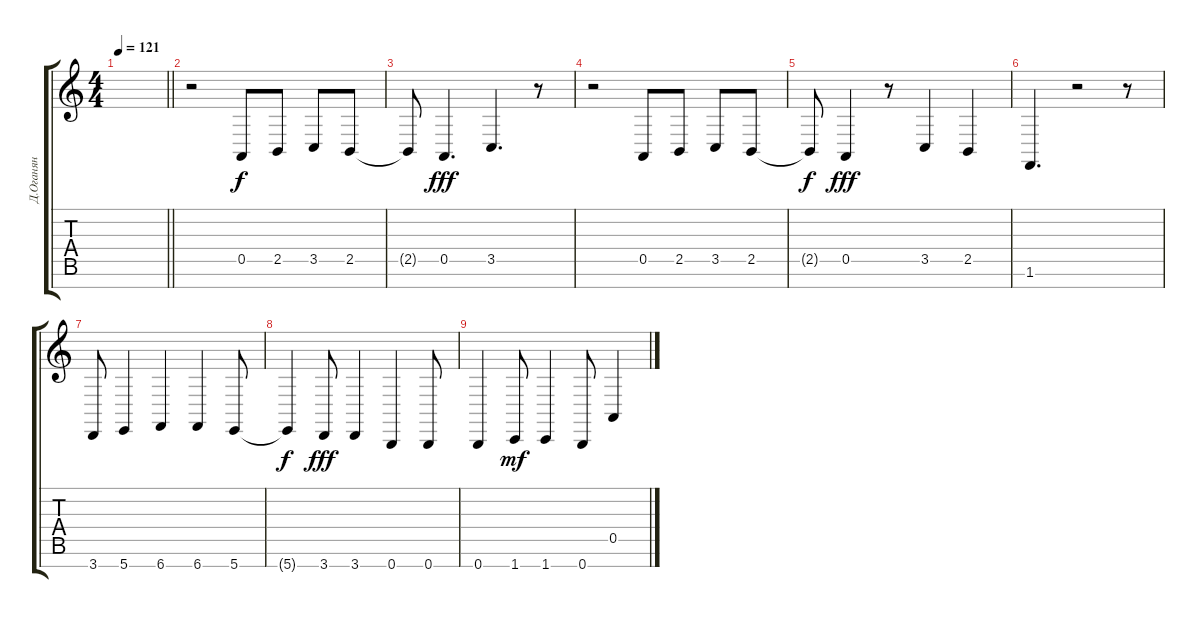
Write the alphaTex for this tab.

\track ("Д.Оганян" "Д.Оганян") {instrument recorder}
\staff {score tabs}
\tuning (E4 B3 G3 D3 A2 E2 B1) {hide}
\ts (4 4)
\tempo 121
\clef g2
\barLineRight lightlight
\ks c
|
r.2 0.5.8 2.5.8 3.5.8 2.5.8 |
2.5{t}.8{dy f} 0.5.4{d dy fff} 3.5.4{d} r.8 |
r.2 0.5.8 2.5.8 3.5.8 2.5.8 |
2.5{t}.8{dy f} 0.5.4{dy fff} r.8 3.5.4 2.5.4 |
1.6.4{d} r.2 r.8 |
3.7.8 5.7.4 6.7.4 6.7.4 5.7.8 |
5.7{t}.4{dy f} 3.7.8{dy fff} 3.7.4 0.7.4 0.7.8 |
0.7.4 1.7.8{dy mf} 1.7.4 0.7.8 0.5.4
